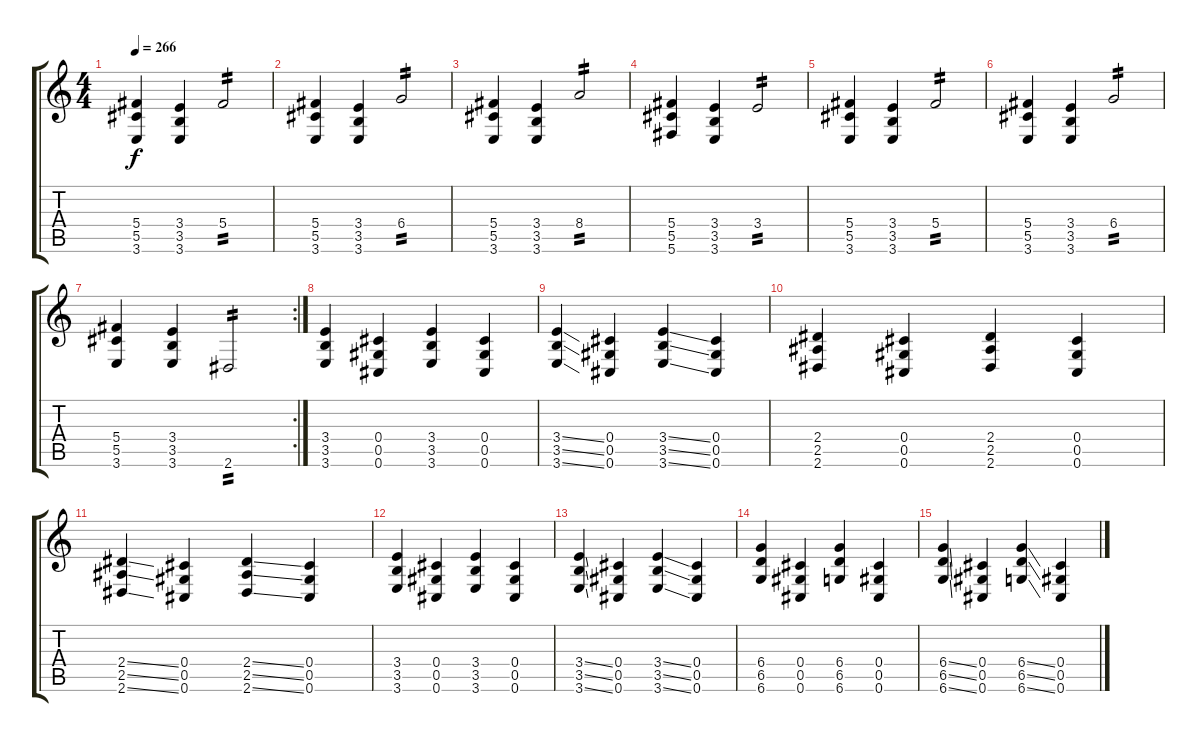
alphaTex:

\track "" {instrument distortionguitar}
\staff {score tabs}
\tuning (Eb4 Bb3 Gb3 Db3 Ab2 Db2) {hide}
\ts (4 4)
\tempo 266
\clef g2
\ks c
(5.4 5.5 3.6).4{dy f} (3.4 3.5 3.6).4 5.4.2{tp 2} |
(5.4 5.5 3.6).4 (3.4 3.5 3.6).4 6.4.2{tp 2} |
(5.4 5.5 3.6).4 (3.4 3.5 3.6).4 8.4.2{tp 2} |
(5.4 5.5 5.6).4 (3.4 3.5 3.6).4 3.4.2{tp 2} |
(5.4 5.5 3.6).4 (3.4 3.5 3.6).4 5.4.2{tp 2} |
(5.4 5.5 3.6).4 (3.4 3.5 3.6).4 6.4.2{tp 2} |
\rc 2
(5.4 5.5 3.6).4 (3.4 3.5 3.6).4 2.6.2{tp 2} |
(3.4 3.5 3.6).4 (0.4 0.5 0.6).4 (3.4 3.5 3.6).4 (0.4 0.5 0.6).4 |
(3.4{ss} 3.5{ss} 3.6{ss}).4 (0.4 0.5 0.6).4 (3.4{ss} 3.5{ss} 3.6{ss}).4 (0.4 0.5 0.6).4 |
(2.4 2.5 2.6).4 (0.4 0.5 0.6).4 (2.4 2.5 2.6).4 (0.4 0.5 0.6).4 |
(2.4{ss} 2.5{ss} 2.6{ss}).4 (0.4 0.5 0.6).4 (2.4{ss} 2.5{ss} 2.6{ss}).4 (0.4 0.5 0.6).4 |
(3.4 3.5 3.6).4 (0.4 0.5 0.6).4 (3.4 3.5 3.6).4 (0.4 0.5 0.6).4 |
(3.4{ss} 3.5{ss} 3.6{ss}).4 (0.4 0.5 0.6).4 (3.4{ss} 3.5{ss} 3.6{ss}).4 (0.4 0.5 0.6).4 |
(6.4 6.5 6.6).4 (0.4 0.5 0.6).4 (6.4 6.5 6.6).4 (0.4 0.5 0.6).4 |
(6.4{ss} 6.5{ss} 6.6{ss}).4 (0.4 0.5 0.6).4 (6.4{ss} 6.5{ss} 6.6{ss}).4 (0.4 0.5 0.6).4
